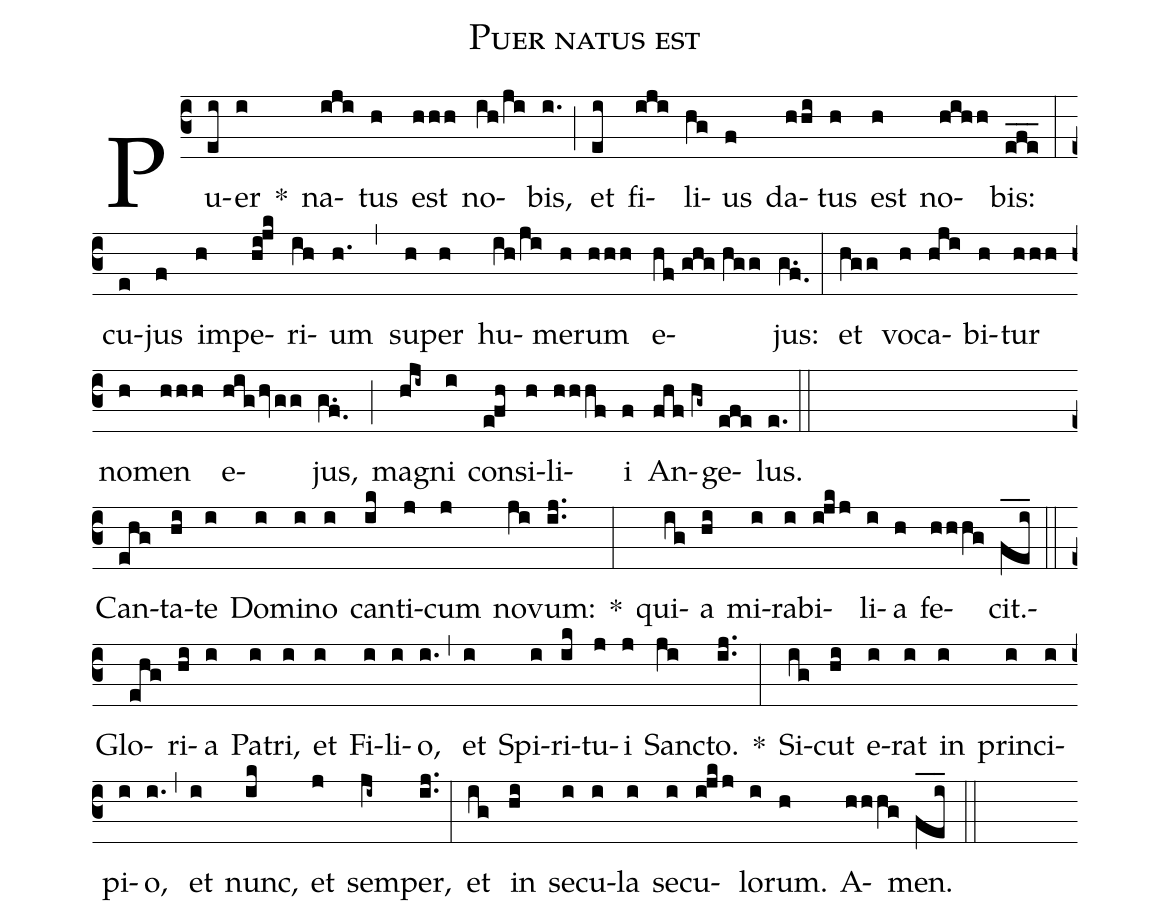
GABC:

name:Puer natus est;
%%
(c3) Pu(ei)er(i) *() na(iji)tus(h) est(hhh) no(ih/ji)bis,(i.) (;)

et(ei) fi(iji)li(hg)us(f) da(hhi)tus(h) est(h) no(hihh)bis:(efe___) (:)


cu(e)jus(f) im(h)pe(hi!jk)ri(ih)um(h.) (,)

su(h)per(h) hu(ih/ji)me(h)rum(hhh) e(hf//ghg//hgg)jus:(g.f.) (:)


et(hgg) vo(h)ca(hji)bi(h)tur(hhh) no(h)men(hhh) e(highvgg)jus,(g.f.) (;)

ma(hji~)gni(i) con(efh)si(h)li(hhhf)i(f) An(fhf//hg~)ge(efe)lus.(e.) (::) (Z)


Can(ehg)ta(hi)te(i) Do(i)mi(i)no(i) can(ik)ti(j)cum(j) no(ji)vum:(i.j.) *(:)

qui(ig)a(hi) mi(i)ra(i)bi(ijkj)li(i)a(h) fe(hhhg)cit.(fei___)(::) (Z)


Glo(ehg)ri(hi)a(i) Pa(i)tri,(i) et(i) Fi(i)li(i)o,(i.) (,)

et(i) Spi(i)ri(ik)tu(j)i(j) San(ji)cto.(i.j.) *(:)


Si(ig)cut(hi) e(i)rat(i) in(i) prin(i)ci(i)pi(i)o,(i.) (,)

et(i) nunc,(ik) et(j) sem(ji~)per,(i.j.) (:)

et(ig) in(hi) se(i)cu(i)la(i) se(i)cu(ijkj)lo(i)rum.(h)

A(hhhg)men.(fei___) (::)
